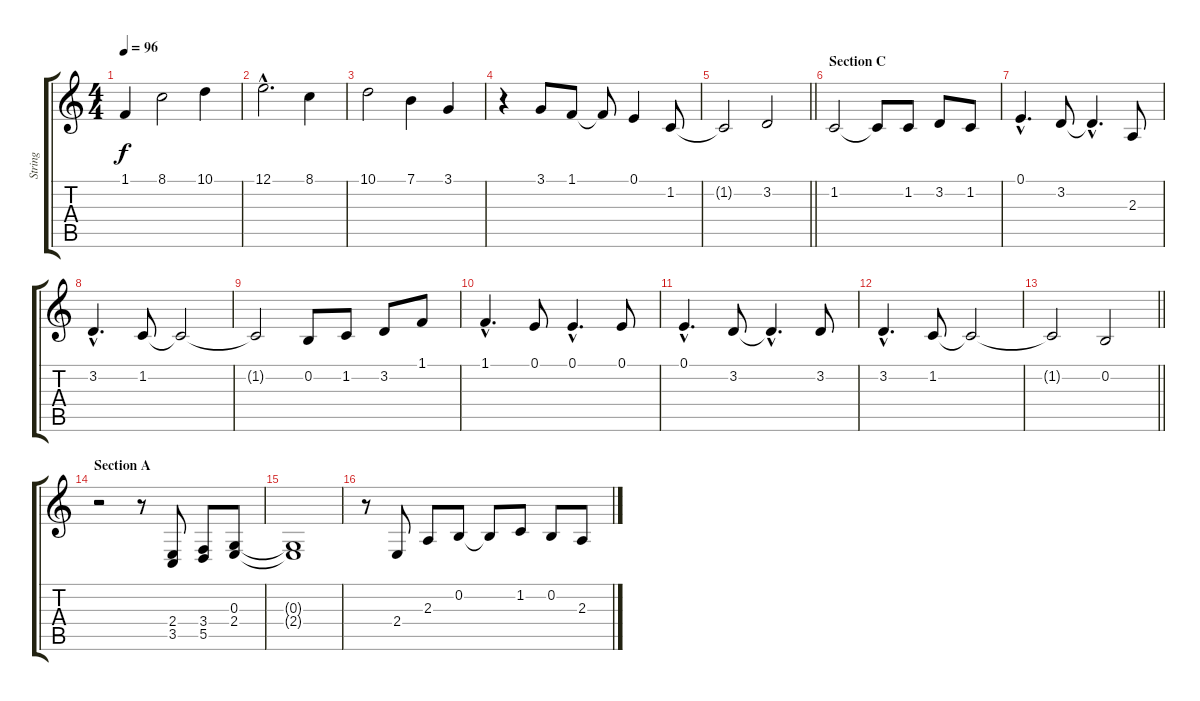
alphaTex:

\track ("String" "String") {instrument stringensemble1}
\staff {score tabs}
\tuning (E4 B3 G3 D3 A2 E2) {hide}
\ts (4 4)
\tempo 96
\clef g2
\ks c
1.1.4{dy f} 8.1.2 10.1.4 |
12.1{hac}.2{d} 8.1.4 |
10.1.2 7.1.4 3.1.4 |
r.4 3.1.8 1.1.8 1.1{t}.8 0.1.4 1.2.8 |
\barLineRight lightlight
1.2{t}.2 3.2.2 |
\section ("" "Section C")
1.2.2 1.2{t}.8 1.2.8 3.2.8 1.2.8 |
0.1{hac}.4{d} 3.2.8 3.2{hac t}.4{d} 2.3.8 |
3.2{hac}.4{d} 1.2.8 1.2{t}.2 |
1.2{t}.2 0.2.8 1.2.8 3.2.8 1.1.8 |
1.1{hac}.4{d} 0.1.8 0.1{hac}.4{d} 0.1.8 |
0.1{hac}.4{d} 3.2.8 3.2{hac t}.4{d} 3.2.8 |
3.2{hac}.4{d} 1.2.8 1.2{t}.2 |
\barLineRight lightlight
1.2{t}.2 0.2.2 |
\section ("" "Section A")
r.2 r.8 (2.4 3.5).8 (3.4 5.5).8 (0.3 2.4).8 |
(0.3{t} 2.4{t}).1 |
r.8 2.4.8 2.3.8 0.2.8 0.2{t}.8 1.2.8 0.2.8 2.3.8
